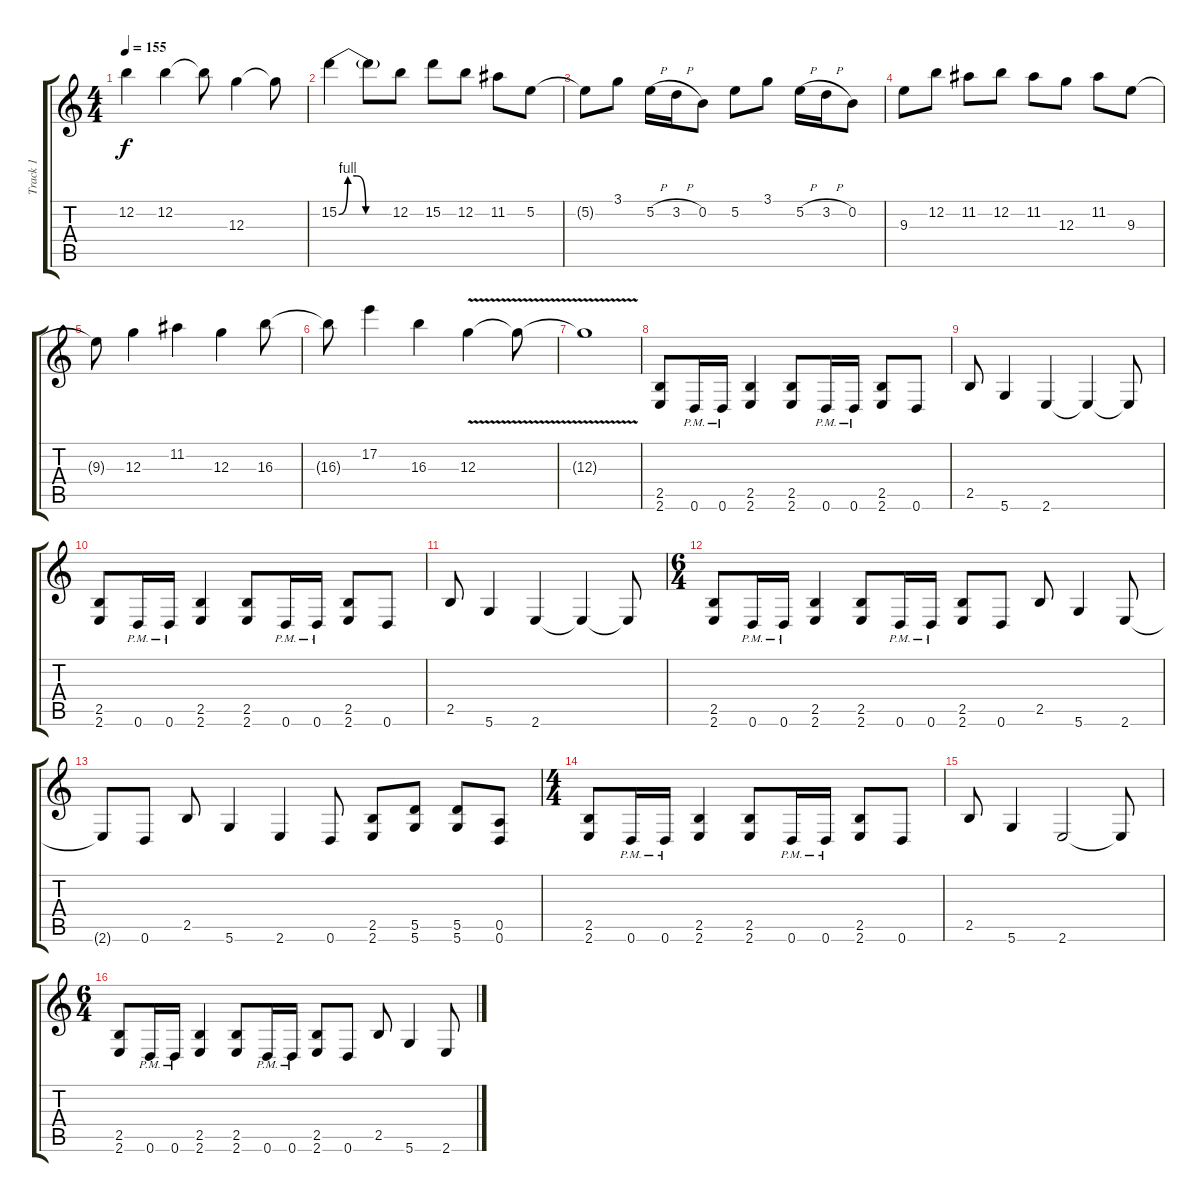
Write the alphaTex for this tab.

\track ("Track 1" "Track 1") {instrument distortionguitar}
\staff {score tabs}
\tuning (E4 B3 G3 D3 A2 D2) {hide}
\ts (4 4)
\tempo 155
\clef g2
\ks c
12.2{t}.4{dy f} 12.2.4 12.2{t}.8 12.3.4 12.3{t}.8 |
15.2{be (custom 0 0 10 4 20 4 30 0 60 0)}.4 15.2{t}.8 12.2.8 15.2.8 12.2.8 11.2.8 5.2.8 |
5.2{t}.8 3.1.8 5.2{h}.16 3.2{h}.16 0.2.8 5.2.8 3.1.8 5.2{h}.16 3.2{h}.16 0.2.8 |
9.3.8 12.2.8 11.2.8 12.2.8 11.2.8 12.3.8 11.2.8 9.3.8 |
9.3{t}.8 12.3.4 11.2.4 12.3.4 16.3.8 |
16.3{t}.8 17.2.4 16.3.4 12.3{v}.4 12.3{v t}.8 |
12.3{v t}.1 |
(2.5 2.6).8 0.6{pm}.16 0.6{pm}.16 (2.5 2.6).4 (2.5 2.6).8 0.6{pm}.16 0.6{pm}.16 (2.5 2.6).8 0.6.8 |
2.5.8 5.6.4 2.6.4 2.6{t}.4 2.6{t}.8 |
(2.5 2.6).8 0.6{pm}.16 0.6{pm}.16 (2.5 2.6).4 (2.5 2.6).8 0.6{pm}.16 0.6{pm}.16 (2.5 2.6).8 0.6.8 |
2.5.8 5.6.4 2.6.4 2.6{t}.4 2.6{t}.8 |
\ts (6 4)
(2.5 2.6).8 0.6{pm}.16 0.6{pm}.16 (2.5 2.6).4 (2.5 2.6).8 0.6{pm}.16 0.6{pm}.16 (2.5 2.6).8 0.6.8 2.5.8 5.6.4 2.6.8 |
2.6{t}.8 0.6.8 2.5.8 5.6.4 2.6.4 0.6.8 (2.5 2.6).8 (5.5 5.6).8 (5.5 5.6).8 (0.5 0.6).8 |
\ts (4 4)
(2.5 2.6).8 0.6{pm}.16 0.6{pm}.16 (2.5 2.6).4 (2.5 2.6).8 0.6{pm}.16 0.6{pm}.16 (2.5 2.6).8 0.6.8 |
2.5.8 5.6.4 2.6.2 2.6{t}.8 |
\ts (6 4)
(2.5 2.6).8 0.6{pm}.16 0.6{pm}.16 (2.5 2.6).4 (2.5 2.6).8 0.6{pm}.16 0.6{pm}.16 (2.5 2.6).8 0.6.8 2.5.8 5.6.4 2.6.8
